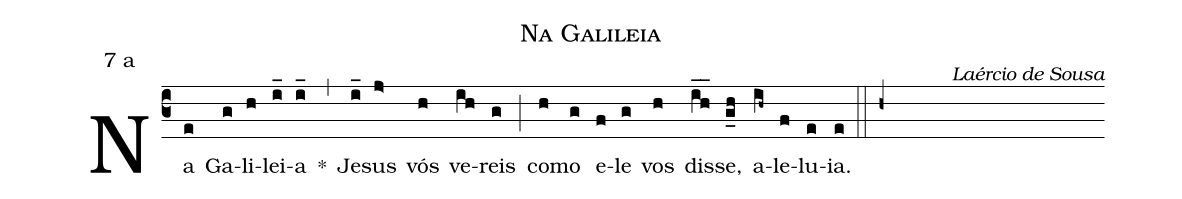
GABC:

name: Na Galileia;
mode: 7;
mode-differentia: a;
commentary: Laércio de Sousa;
%%
(c3)

Na(e) Ga(g)li(h)lei(i_)a(i_) *(,) Je(i_)sus(j>) vós(h) ve(ih)reis(g) (;) co(h)mo(g) e(f)le(g) vos(h) dis(ih__)se,(g_h) a(ih~)le(f)lu(e)ia.(e)

(::)

(h+)
